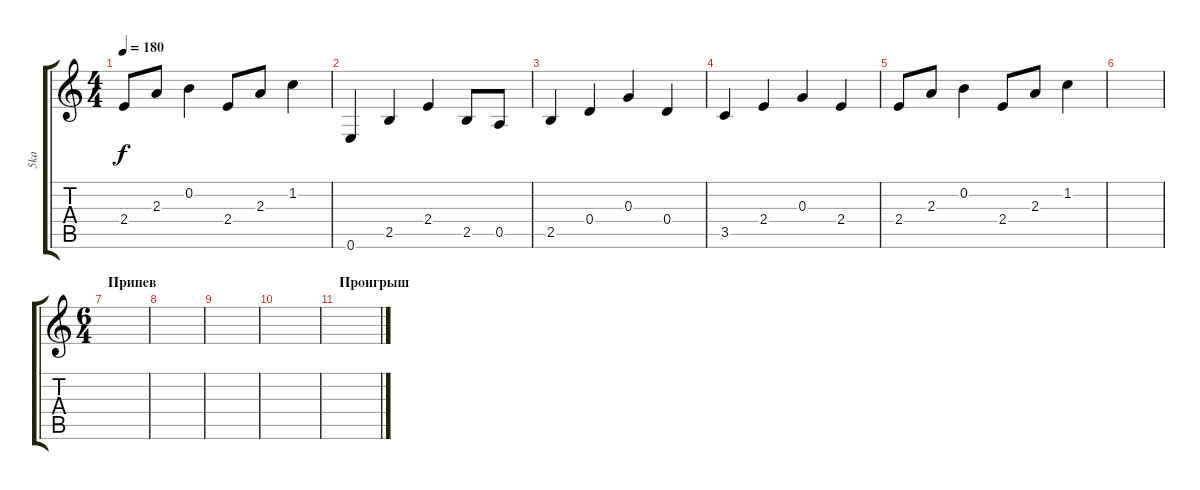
\track ("5ka" "5ka") {instrument acousticguitarsteel}
\staff {score tabs}
\tuning (E4 B3 G3 D3 A2 E2) {hide}
\ts (4 4)
\tempo 180
\clef g2
\ks c
2.4.8{dy f} 2.3.8 0.2.4 2.4.8 2.3.8 1.2.4 |
0.6.4 2.5.4 2.4.4 2.5.8 0.5.8 |
2.5.4 0.4.4 0.3.4 0.4.4 |
3.5.4 2.4.4 0.3.4 2.4.4 |
2.4.8 2.3.8 0.2.4 2.4.8 2.3.8 1.2.4 |
|
\ts (6 4)
\section ("" "Припев")
|
|
|
|
\section ("" "Проигрыш")
